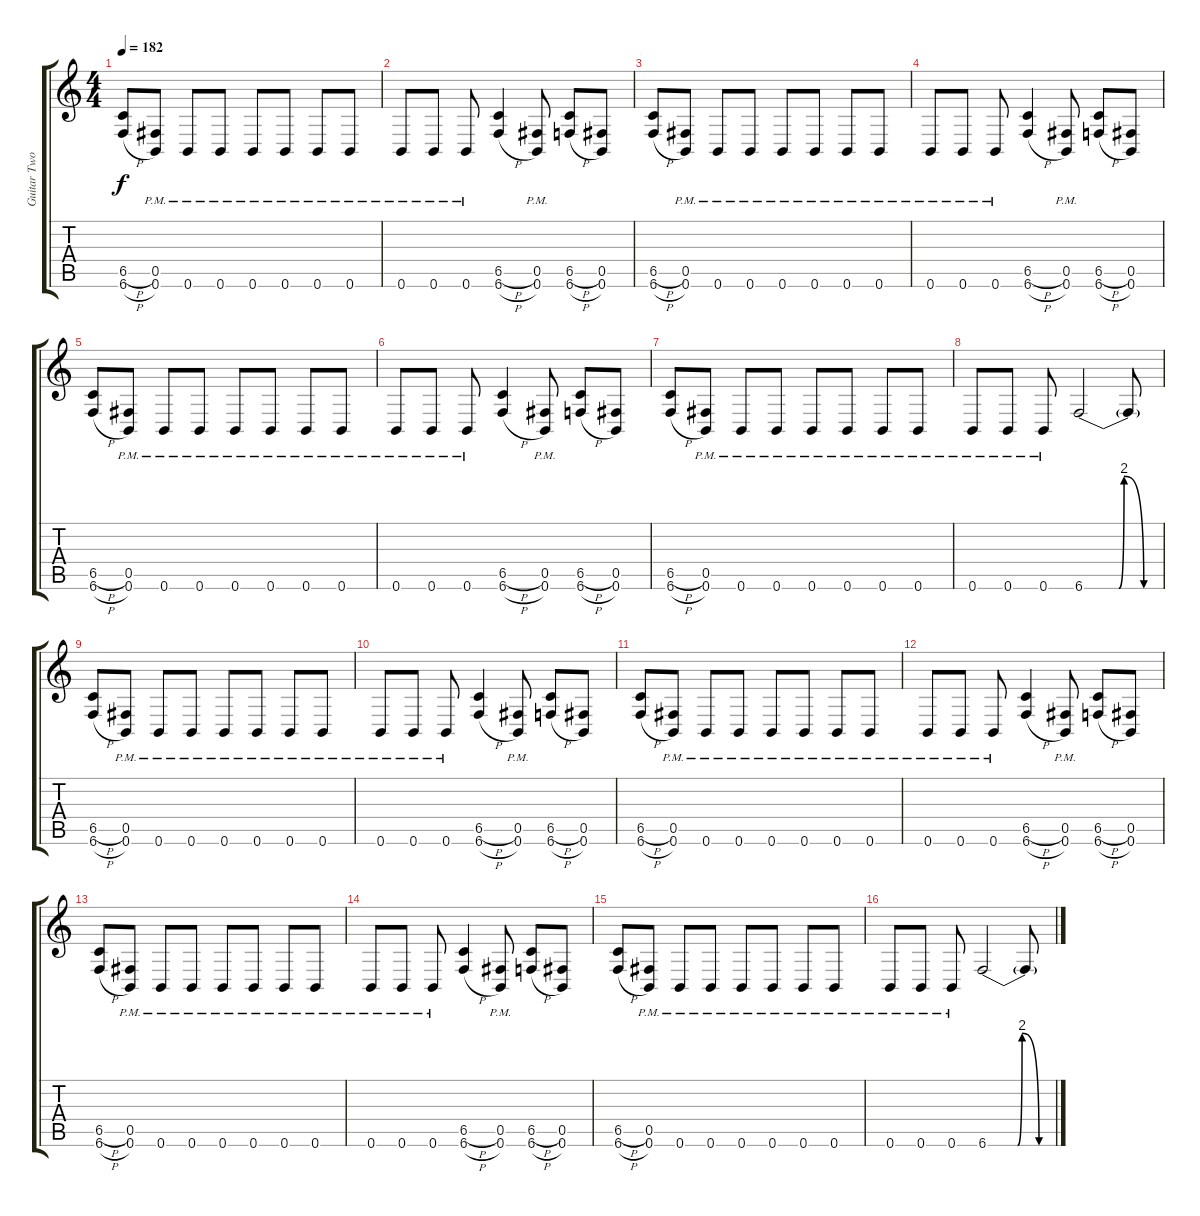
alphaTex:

\track ("Guitar Two" "Guitar Two") {instrument distortionguitar}
\staff {score tabs}
\tuning (Db4 Ab3 E3 B2 Gb2 B1) {hide}
\ts (4 4)
\tempo 182
\clef g2
\ks c
(6.5{h} 6.6{h}).8{dy f} (0.5 0.6{pm}).8 0.6{pm}.8 0.6{pm}.8 0.6{pm}.8 0.6{pm}.8 0.6{pm}.8 0.6{pm}.8 |
0.6{pm}.8 0.6{pm}.8 0.6{pm}.8 (6.5{h} 6.6{h}).4 (0.5 0.6{pm}).8 (6.5{h} 6.6{h}).8 (0.5 0.6).8 |
(6.5{h} 6.6{h}).8 (0.5 0.6{pm}).8 0.6{pm}.8 0.6{pm}.8 0.6{pm}.8 0.6{pm}.8 0.6{pm}.8 0.6{pm}.8 |
0.6{pm}.8 0.6{pm}.8 0.6{pm}.8 (6.5{h} 6.6{h}).4 (0.5 0.6{pm}).8 (6.5{h} 6.6{h}).8 (0.5 0.6).8 |
(6.5{h} 6.6{h}).8 (0.5 0.6{pm}).8 0.6{pm}.8 0.6{pm}.8 0.6{pm}.8 0.6{pm}.8 0.6{pm}.8 0.6{pm}.8 |
0.6{pm}.8 0.6{pm}.8 0.6{pm}.8 (6.5{h} 6.6{h}).4 (0.5 0.6{pm}).8 (6.5{h} 6.6{h}).8 (0.5 0.6).8 |
(6.5{h} 6.6{h}).8 (0.5 0.6{pm}).8 0.6{pm}.8 0.6{pm}.8 0.6{pm}.8 0.6{pm}.8 0.6{pm}.8 0.6{pm}.8 |
0.6{pm}.8 0.6{pm}.8 0.6{pm}.8 6.6{be (custom 0 0 26 0 30 8 45 0 60 0)}.2 6.6{t}.8 |
(6.5{h} 6.6{h}).8 (0.5 0.6{pm}).8 0.6{pm}.8 0.6{pm}.8 0.6{pm}.8 0.6{pm}.8 0.6{pm}.8 0.6{pm}.8 |
0.6{pm}.8 0.6{pm}.8 0.6{pm}.8 (6.5{h} 6.6{h}).4 (0.5 0.6{pm}).8 (6.5{h} 6.6{h}).8 (0.5 0.6).8 |
(6.5{h} 6.6{h}).8 (0.5 0.6{pm}).8 0.6{pm}.8 0.6{pm}.8 0.6{pm}.8 0.6{pm}.8 0.6{pm}.8 0.6{pm}.8 |
0.6{pm}.8 0.6{pm}.8 0.6{pm}.8 (6.5{h} 6.6{h}).4 (0.5 0.6{pm}).8 (6.5{h} 6.6{h}).8 (0.5 0.6).8 |
(6.5{h} 6.6{h}).8 (0.5 0.6{pm}).8 0.6{pm}.8 0.6{pm}.8 0.6{pm}.8 0.6{pm}.8 0.6{pm}.8 0.6{pm}.8 |
0.6{pm}.8 0.6{pm}.8 0.6{pm}.8 (6.5{h} 6.6{h}).4 (0.5 0.6{pm}).8 (6.5{h} 6.6{h}).8 (0.5 0.6).8 |
(6.5{h} 6.6{h}).8 (0.5 0.6{pm}).8 0.6{pm}.8 0.6{pm}.8 0.6{pm}.8 0.6{pm}.8 0.6{pm}.8 0.6{pm}.8 |
0.6{pm}.8 0.6{pm}.8 0.6{pm}.8 6.6{be (custom 0 0 26 0 30 8 45 0 60 0)}.2 6.6{t}.8
